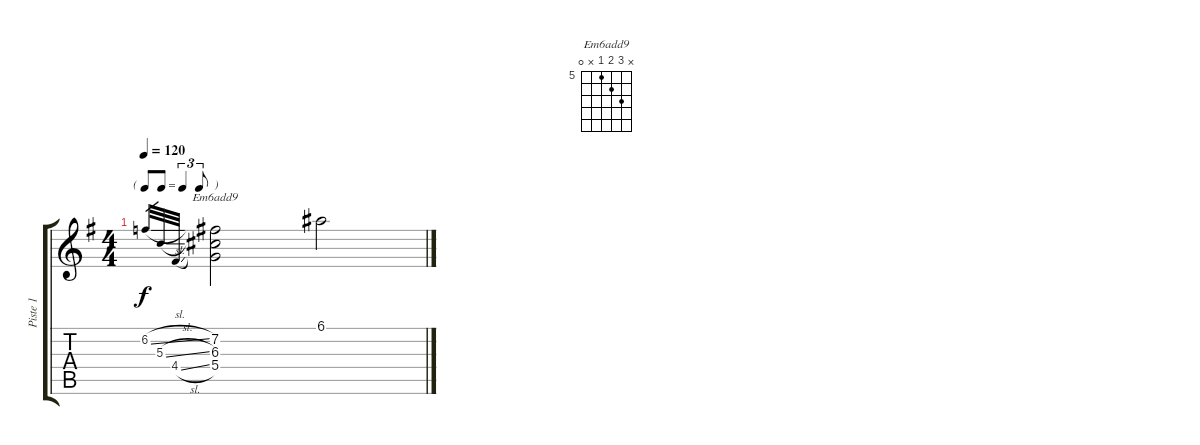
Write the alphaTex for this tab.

\track ("Piste 1" "Piste 1") {instrument acousticguitarnylon}
\staff {score tabs}
\tuning (E4 B3 G3 D3 A2 E2) {hide}
\chord ("Em6add9" x 7 6 5 x 0) {firstfret 5}
\ts (4 4)
\tf triplet8th
\tempo 120
\clef g2
\ks eminor
6.2{sl}.32{gr dy f} 5.3{sl}.32{gr} 4.4{sl}.32{gr} (7.2 6.3 5.4).2{ch "Em6add9"} 6.1.2
